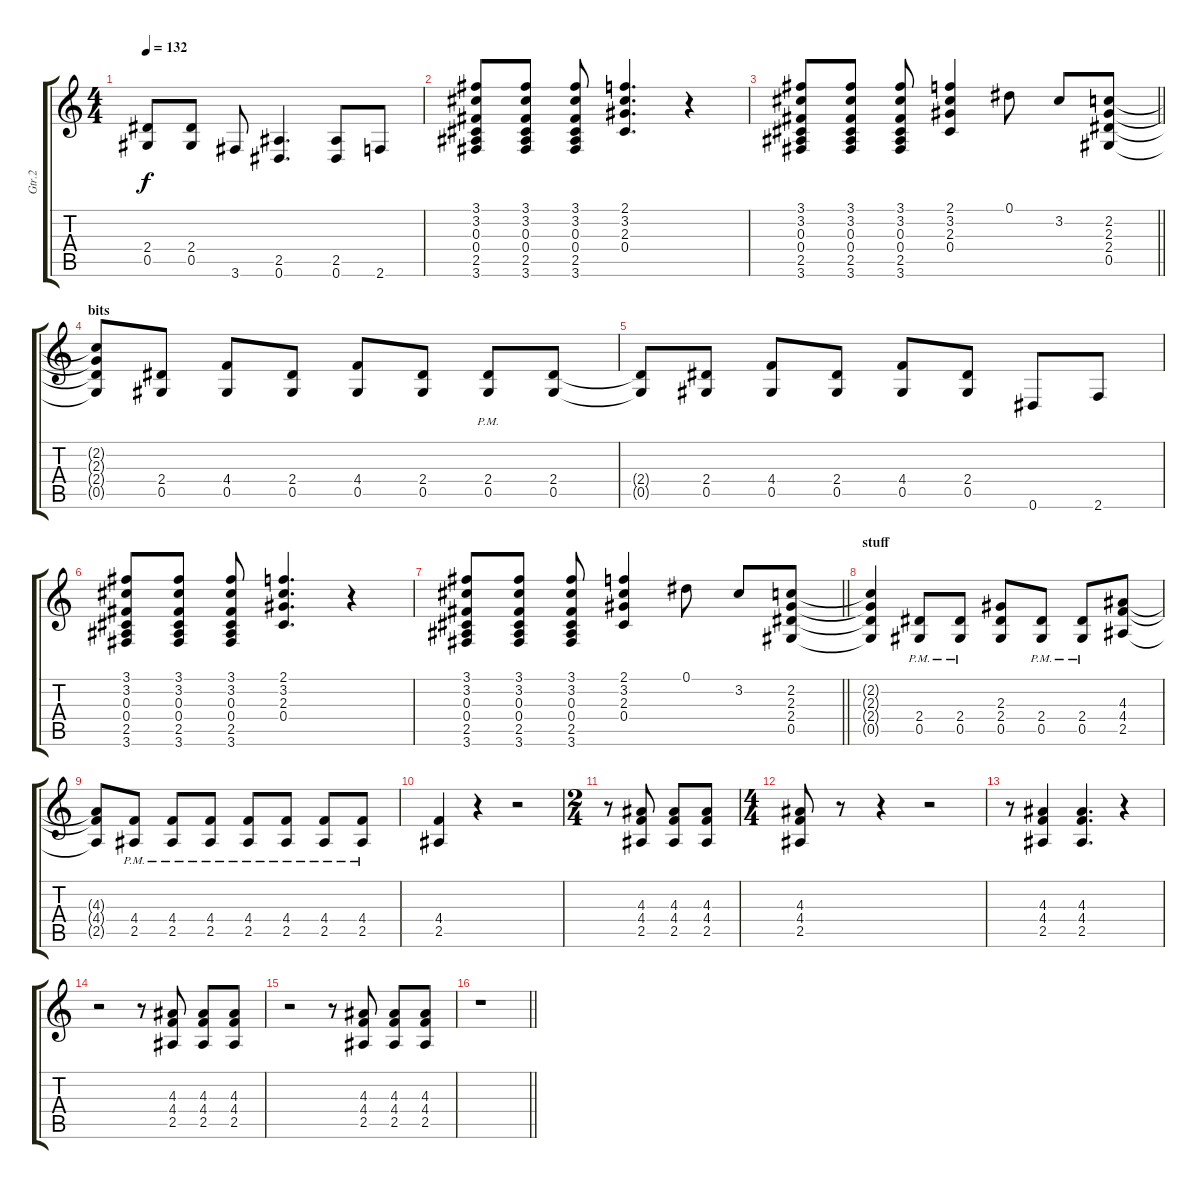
\track ("Gtr.2" "Gtr.2") {instrument acousticguitarsteel}
\staff {score tabs}
\tuning (Eb4 Bb3 Gb3 Db3 Ab2 Eb2) {hide}
\ts (4 4)
\tempo 132
\clef g2
\ks c
(2.4{t} 0.5{t}).8{dy f} (2.4 0.5).8 3.6.8 (2.5 0.6).4{d} (2.5 0.6).8 2.6.8 |
(3.1 3.2 0.3 0.4 2.5 3.6).8 (3.1 3.2 0.3 0.4 2.5 3.6).8 (3.1 3.2 0.3 0.4 2.5 3.6).8 (2.1 3.2 2.3 0.4).4{d} r.4 |
\barLineRight lightlight
(3.1 3.2 0.3 0.4 2.5 3.6).8 (3.1 3.2 0.3 0.4 2.5 3.6).8 (3.1 3.2 0.3 0.4 2.5 3.6).8 (2.1 3.2 2.3 0.4).4 0.1.8 3.2.8 (2.2 2.3 2.4 0.5).8 |
\section ("" "bits")
(2.2{t} 2.3{t} 2.4{t} 0.5{t}).8 (2.4 0.5).8 (4.4 0.5).8 (2.4 0.5).8 (4.4 0.5).8 (2.4 0.5).8 (2.4{pm} 0.5{pm}).8 (2.4 0.5).8 |
(2.4{t} 0.5{t}).8 (2.4 0.5).8 (4.4 0.5).8 (2.4 0.5).8 (4.4 0.5).8 (2.4 0.5).8 0.6.8 2.6.8 |
(3.1 3.2 0.3 0.4 2.5 3.6).8 (3.1 3.2 0.3 0.4 2.5 3.6).8 (3.1 3.2 0.3 0.4 2.5 3.6).8 (2.1 3.2 2.3 0.4).4{d} r.4 |
\barLineRight lightlight
(3.1 3.2 0.3 0.4 2.5 3.6).8 (3.1 3.2 0.3 0.4 2.5 3.6).8 (3.1 3.2 0.3 0.4 2.5 3.6).8 (2.1 3.2 2.3 0.4).4 0.1.8 3.2.8 (2.2 2.3 2.4 0.5).8 |
\section ("" "stuff")
(2.2{t} 2.3{t} 2.4{t} 0.5{t}).4 (2.4{pm} 0.5{pm}).8 (2.4{pm} 0.5{pm}).8 (2.3 2.4 0.5).8 (2.4{pm} 0.5{pm}).8 (2.4{pm} 0.5{pm}).8 (4.3 4.4 2.5).8 |
(4.3{t} 4.4{t} 2.5{t}).8 (4.4{pm} 2.5{pm}).8 (4.4{pm} 2.5{pm}).8 (4.4{pm} 2.5{pm}).8 (4.4{pm} 2.5{pm}).8 (4.4{pm} 2.5{pm}).8 (4.4{pm} 2.5{pm}).8 (4.4{pm} 2.5{pm}).8 |
(4.4 2.5).4 r.4 r.2 |
\ts (2 4)
r.8 (4.3 4.4 2.5).8 (4.3 4.4 2.5).8 (4.3 4.4 2.5).8 |
\ts (4 4)
(4.3 4.4 2.5).8 r.8 r.4 r.2 |
r.8 (4.3 4.4 2.5).4 (4.3 4.4 2.5).4{d} r.4 |
r.2 r.8 (4.3 4.4 2.5).8 (4.3 4.4 2.5).8 (4.3 4.4 2.5).8 |
r.2 r.8 (4.3 4.4 2.5).8 (4.3 4.4 2.5).8 (4.3 4.4 2.5).8 |
\barLineRight lightlight
r.1
